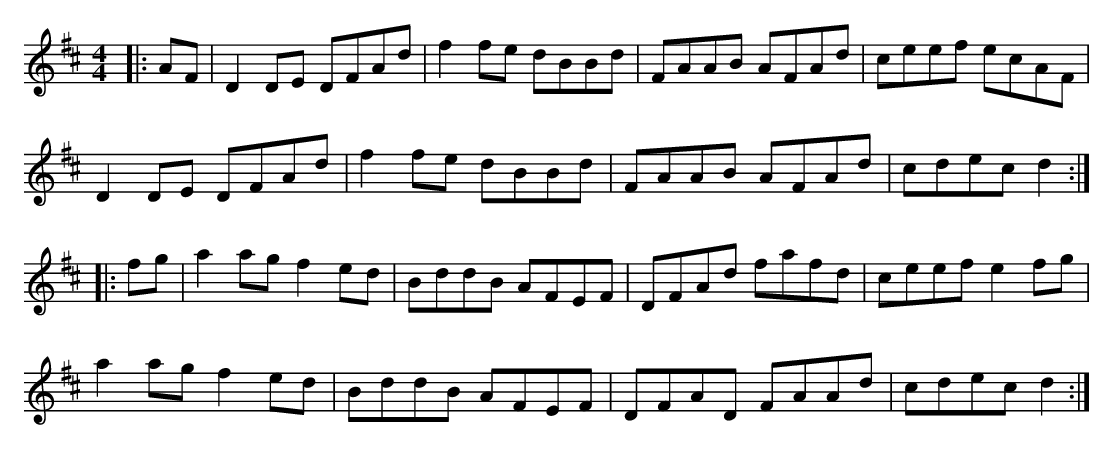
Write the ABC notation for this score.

X:1
M:4/4
K:D
|:AF|D2 DE DFAd|f2 fe dBBd|FAAB AFAd|ceef ecAF|
D2 DE DFAd|f2 fe dBBd|FAAB AFAd|cdec d2:|
|:fg|a2 ag f2ed|BddB AFEF|DFAd fafd|ceef e2 fg|
a2 ag f2 ed|BddB AFEF|DFAD FAAd|cdec d2:|
